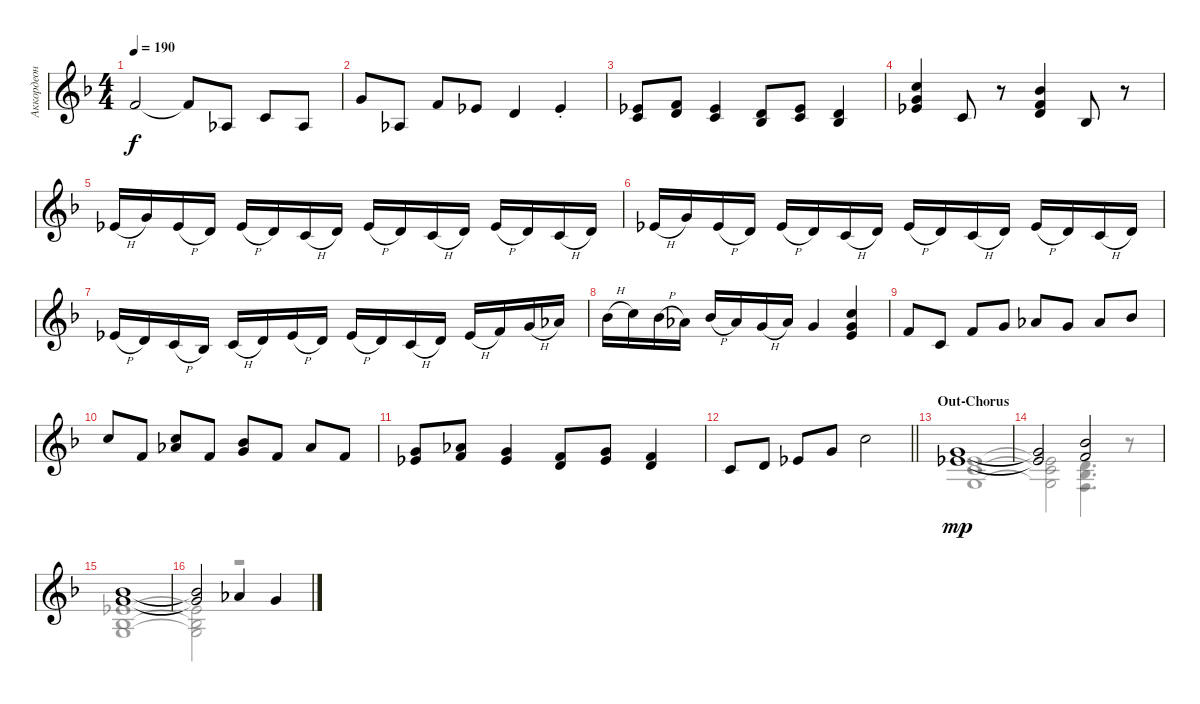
\track ("Аккордеон" "Аккордеон") {instrument accordion}
\staff {score}
\tuning (E4 B3 G3 D3 A2 E2) {hide}
\voice
\ts (4 4)
\tempo 190
\clef g2
\ks dminor
6.2.2{dy f} 6.2{t}.8 6.4.8 5.3.8 6.4.8 |
8.2.8 6.4.8 6.2.8 4.2.8 3.2.4 4.2{st}.4 |
(4.2 5.3).8 (6.2 7.3).8 (4.2 5.3).4 (3.2 3.3).8 (4.2 5.3).8 (3.2 3.3).4 |
(8.1 8.2 8.3).4 10.4.8 r.8 (6.1 6.2 7.3).4 8.4.8 r.8 |
4.2{h}.16 8.2.16 4.2{h}.16 3.2.16 4.2{h}.16 3.2.16 1.2{h}.16 3.2.16 4.2{h}.16 3.2.16 1.2{h}.16 3.2.16 4.2{h}.16 3.2.16 1.2{h}.16 3.2.16 |
4.2{h}.16 8.2.16 4.2{h}.16 3.2.16 4.2{h}.16 3.2.16 1.2{h}.16 3.2.16 4.2{h}.16 3.2.16 1.2{h}.16 3.2.16 4.2{h}.16 3.2.16 1.2{h}.16 3.2.16 |
4.2{h}.16 3.2.16 5.3{h}.16 3.3.16 1.2{h}.16 3.2.16 4.2{h}.16 3.2.16 4.2{h}.16 3.2.16 1.2{h}.16 3.2.16 4.2{h}.16 6.2.16 3.1{h}.16 4.1.16 |
6.1{h}.16 8.1.16 6.1{h}.16 4.1.16 6.1{h}.16 4.1.16 3.1{h}.16 4.1.16 3.1.4 (8.1 8.2 9.3).4 |
6.2.8 5.3.8 6.2.8 8.2.8 4.1.8 8.2.8 4.1.8 6.1.8 |
8.1.8 10.3.8 (8.1 9.2).8 10.3.8 (6.1 8.2).8 10.3.8 9.2.8 10.3.8 |
(3.1 4.2).8 (4.1 6.2).8 (3.1 4.2).4 (1.1 3.2).8 (3.1 4.2).8 (1.1 3.2).4 |
\barLineRight lightlight
5.3.8 7.3.8 8.3.8 8.2.8 8.1.2 |
\section ("" "Out-Chorus")
(3.1 4.2).1{dy mp volume 11 balance 11} |
(3.1{t} 4.2{t}).2 (6.1 6.2).2 |
(6.1 8.2).1 |
(6.1{t} 8.2{t}).2 4.1.4 3.1.4
\voice
\clef g2
\ottava regular
\simile none
\ks dminor
|
|
|
|
|
|
|
|
|
|
|
\barLineRight lightlight
|
(13.4 15.5 15.6).1 |
(13.4{t} 15.5{t} 15.6{t}).2 (12.4 13.5 13.6).4{d} r.8 |
(13.4 13.5 15.6).1 |
(13.4{t} 13.5{t} 15.6{t}).2 r.2
